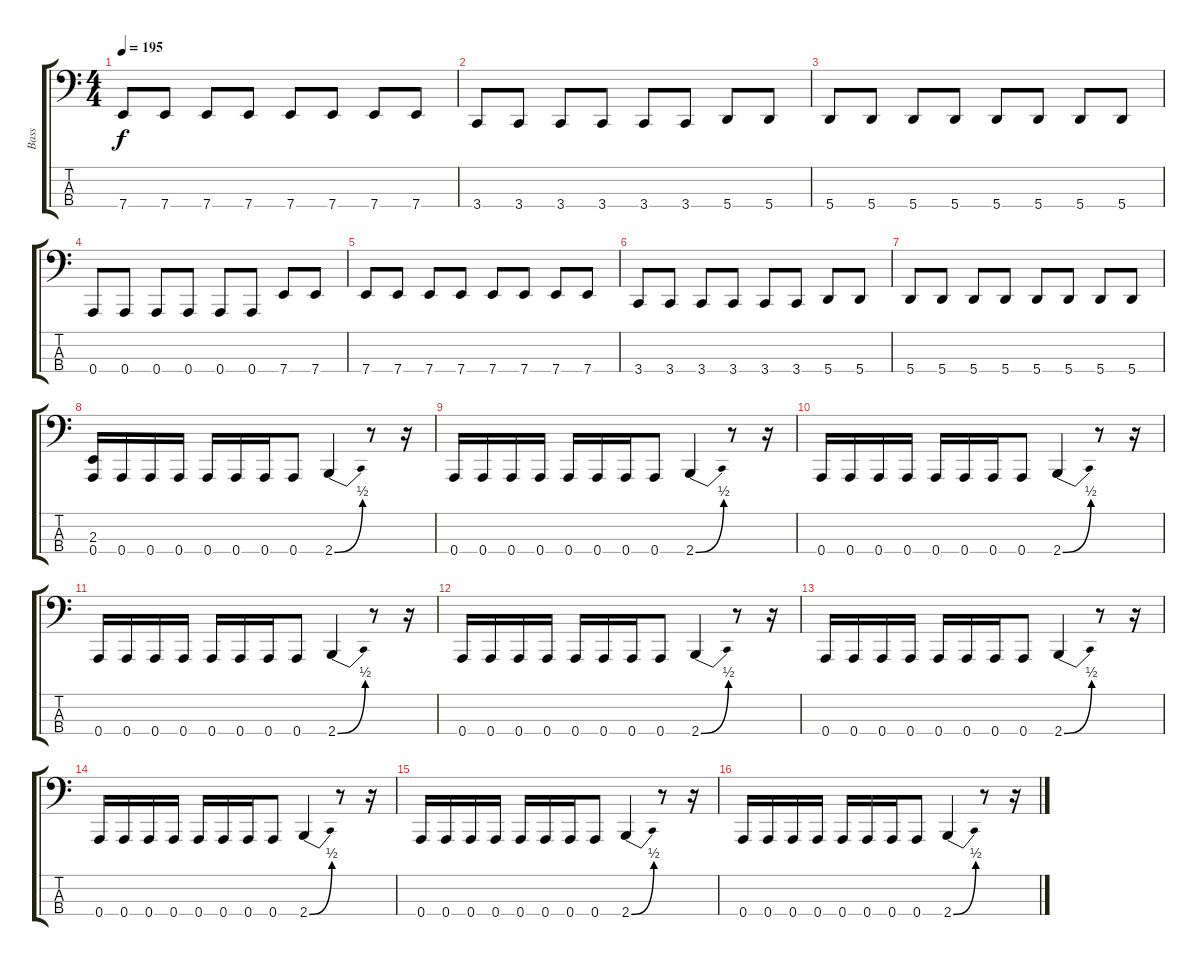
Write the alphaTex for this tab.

\track ("Bass" "Bass") {instrument electricbasspick}
\staff {score tabs}
\tuning (C2 G1 D1 A0) {hide}
\ts (4 4)
\tempo 195
\clef f4
\ks c
7.4.8{dy f} 7.4.8 7.4.8 7.4.8 7.4.8 7.4.8 7.4.8 7.4.8 |
3.4.8 3.4.8 3.4.8 3.4.8 3.4.8 3.4.8 5.4.8 5.4.8 |
5.4.8 5.4.8 5.4.8 5.4.8 5.4.8 5.4.8 5.4.8 5.4.8 |
0.4.8 0.4.8 0.4.8 0.4.8 0.4.8 0.4.8 7.4.8 7.4.8 |
7.4.8 7.4.8 7.4.8 7.4.8 7.4.8 7.4.8 7.4.8 7.4.8 |
3.4.8 3.4.8 3.4.8 3.4.8 3.4.8 3.4.8 5.4.8 5.4.8 |
5.4.8 5.4.8 5.4.8 5.4.8 5.4.8 5.4.8 5.4.8 5.4.8 |
(2.3 0.4).16 0.4.16 0.4.16 0.4.16 0.4.16 0.4.16 0.4.16 0.4.8 2.4{be (bend 0 0 60 2)}.4 r.8 r.16 |
0.4.16 0.4.16 0.4.16 0.4.16 0.4.16 0.4.16 0.4.16 0.4.8 2.4{be (bend 0 0 60 2)}.4 r.8 r.16 |
0.4.16 0.4.16 0.4.16 0.4.16 0.4.16 0.4.16 0.4.16 0.4.8 2.4{be (bend 0 0 60 2)}.4 r.8 r.16 |
0.4.16 0.4.16 0.4.16 0.4.16 0.4.16 0.4.16 0.4.16 0.4.8 2.4{be (bend 0 0 60 2)}.4 r.8 r.16 |
0.4.16 0.4.16 0.4.16 0.4.16 0.4.16 0.4.16 0.4.16 0.4.8 2.4{be (bend 0 0 60 2)}.4 r.8 r.16 |
0.4.16 0.4.16 0.4.16 0.4.16 0.4.16 0.4.16 0.4.16 0.4.8 2.4{be (bend 0 0 60 2)}.4 r.8 r.16 |
0.4.16 0.4.16 0.4.16 0.4.16 0.4.16 0.4.16 0.4.16 0.4.8 2.4{be (bend 0 0 60 2)}.4 r.8 r.16 |
0.4.16 0.4.16 0.4.16 0.4.16 0.4.16 0.4.16 0.4.16 0.4.8 2.4{be (bend 0 0 60 2)}.4 r.8 r.16 |
0.4.16 0.4.16 0.4.16 0.4.16 0.4.16 0.4.16 0.4.16 0.4.8 2.4{be (bend 0 0 60 2)}.4 r.8 r.16
